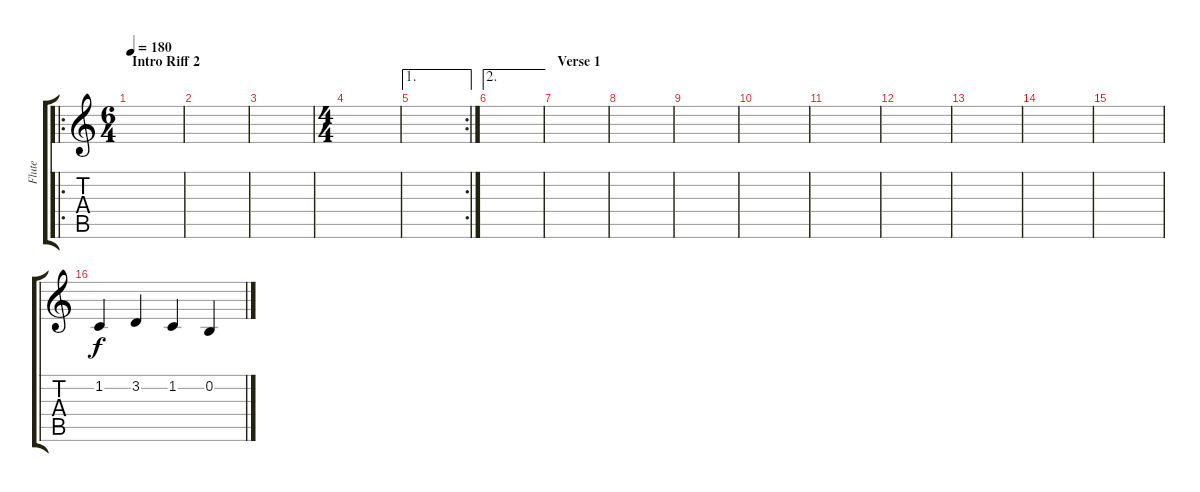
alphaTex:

\track ("Flute" "Flute") {instrument flute}
\staff {score tabs}
\tuning (E4 B3 G3 D3 A2 E2) {hide}
\ro
\ts (6 4)
\section ("" "Intro Riff 2")
\tempo 180
\clef g2
\ks c
|
|
|
\ts (4 4)
|
\ae 1
\rc 2
|
\ae 2
|
\section ("" "Verse 1")
|
|
|
|
|
|
|
|
|
1.2.4{volume 12 balance 3 instrument tenorsax} 3.2.4 1.2.4 0.2.4
